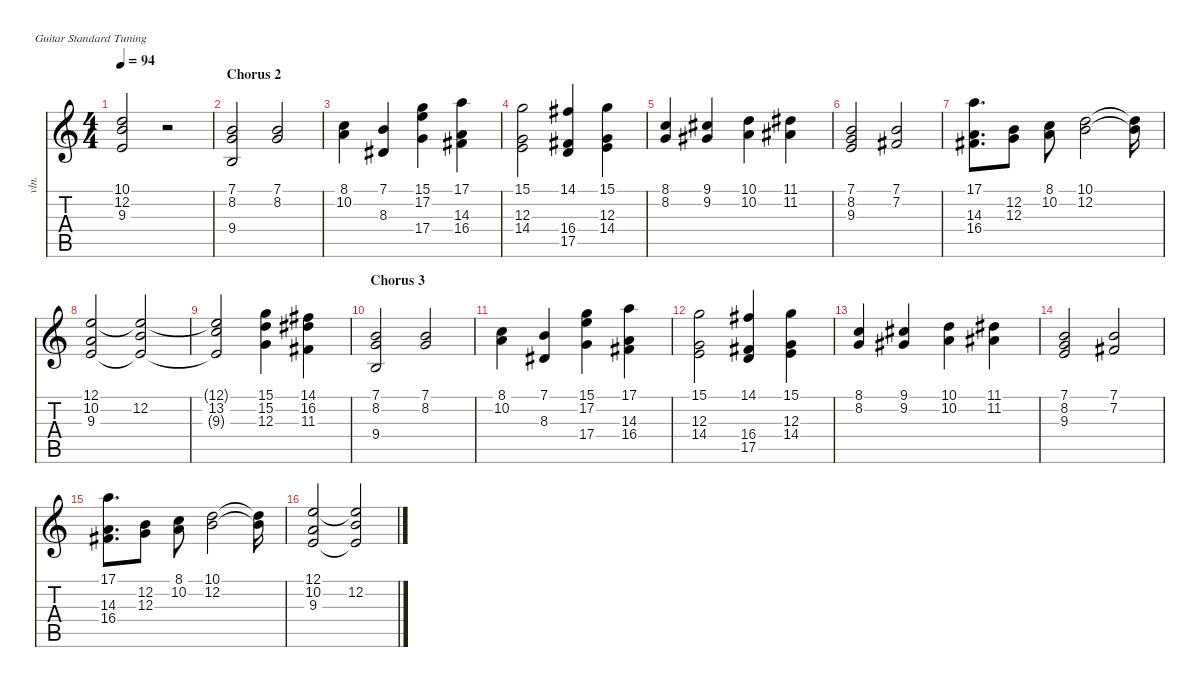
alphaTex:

\defaultSystemsLayout 4
\hideDynamics
\bracketExtendMode nobrackets
\track ("Lead Keyboard" "vln.") {instrument stringensemble1}
\staff {score tabs}
\tuning (E4 B3 G3 D3 A2 E2)
\ts (4 4)
\tempo 94
\clef g2
\ks c
(10.1{t} 12.2{t} 9.3{t}).2{dy f} r.2 |
\section ("" "Chorus 2")
(7.1 8.2 9.4).2 (7.1 8.2).2 |
(8.1 10.2).4 (7.1 8.3{acc #}).4 (15.1 17.2 17.4).4 (17.1 14.3 16.4{acc #}).4 |
(15.1 12.3 14.4).2 (14.1{acc #} 16.4{acc #} 17.5).4 (15.1 12.3 14.4).4 |
(8.1 8.2).4 (9.1{acc #} 9.2{acc #}).4 (10.1 10.2).4 (11.1{acc #} 11.2{acc #}).4 |
(7.1 8.2 9.3).2 (7.1 7.2{acc #}).2 |
(17.1 14.3 16.4{acc #}).8{d} (12.2 12.3).8 (8.1 10.2).8 (10.1 12.2).2 (10.1{t} 12.2{t}).16 |
(12.1 10.2 9.3).2 (12.1{t} 12.2 9.3{t}).2 |
(12.1{t} 13.2 9.3{t}).2 (15.1 15.2 12.3).4 (14.1{acc #} 16.2{acc #} 11.3{acc #}).4 |
\section ("" "Chorus 3")
(7.1 8.2 9.4).2 (7.1 8.2).2 |
(8.1 10.2).4 (7.1 8.3{acc #}).4 (15.1 17.2 17.4).4 (17.1 14.3 16.4{acc #}).4 |
(15.1 12.3 14.4).2 (14.1{acc #} 16.4{acc #} 17.5).4 (15.1 12.3 14.4).4 |
(8.1 8.2).4 (9.1{acc #} 9.2{acc #}).4 (10.1 10.2).4 (11.1{acc #} 11.2{acc #}).4 |
(7.1 8.2 9.3).2 (7.1 7.2{acc #}).2 |
(17.1 14.3 16.4{acc #}).8{d} (12.2 12.3).8 (8.1 10.2).8 (10.1 12.2).2 (10.1{t} 12.2{t}).16 |
(12.1 10.2 9.3).2 (12.1{t} 12.2 9.3{t}).2
